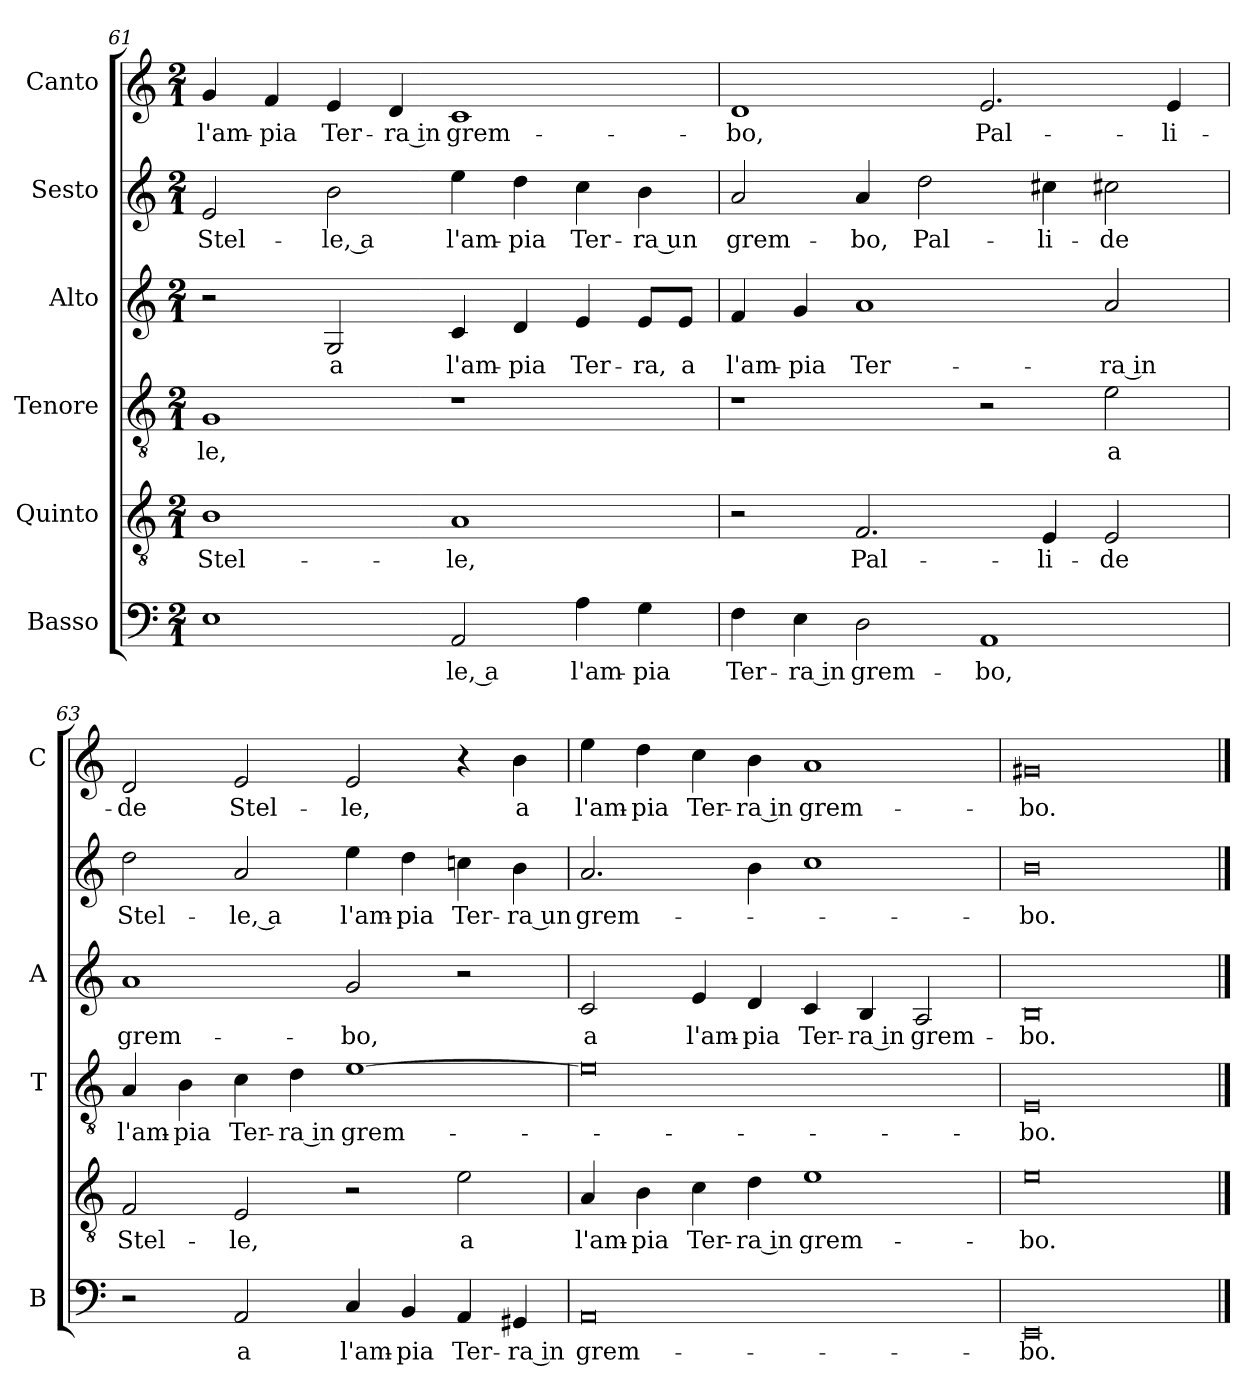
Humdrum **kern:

**kern	**text	**kern	**text	**kern	**text	**kern	**text	**kern	**text	**kern	**text
*part6	*part6	*part5	*part5	*part4	*part4	*part3	*part3	*part2	*part2	*part1	*part1
*staff6	*staff6	*staff5	*staff5	*staff4	*staff4	*staff3	*staff3	*staff2	*staff2	*staff1	*staff1
*I"Basso	*	*I"Quinto	*	*I"Tenore	*	*I"Alto	*	*I"Sesto	*	*I"Canto	*
*I'B	*	*	*	*I'T	*	*I'A	*	*	*	*I'C	*
*clefF4	*	*clefGv2	*	*clefGv2	*	*clefG2	*	*clefG2	*	*clefG2	*
*k[]	*	*k[]	*	*k[]	*	*k[]	*	*k[]	*	*k[]	*
*C:	*	*C:	*	*C:	*	*C:	*	*C:	*	*C:	*
*M2/1	*	*M2/1	*	*M2/1	*	*M2/1	*	*M2/1	*	*M2/1	*
=61	=61	=61	=61	=61	=61	=61	=61	=61	=61	=61	=61
1E	.	1B	Stel-	1G	-le,	2r	.	2e	Stel-	4g	l'am-
.	.	.	.	.	.	.	.	.	.	4f	-pia
.	.	.	.	.	.	2G	a	2b	-le, a	4e	Ter-
.	.	.	.	.	.	.	.	.	.	4d	-ra in
2AA	-le, a	1A	-le,	1r	.	4c	l'am-	4ee	l'am-	1c	grem-
.	.	.	.	.	.	4d	-pia	4dd	-pia	.	.
4A	l'am-	.	.	.	.	4e	Ter-	4cc	Ter-	.	.
4G	-pia	.	.	.	.	8eL	-ra,	4b	-ra un	.	.
.	.	.	.	.	.	8eJ	a	.	.	.	.
=62	=62	=62	=62	=62	=62	=62	=62	=62	=62	=62	=62
4F	Ter-	2r	.	1r	.	4f	l'am-	2a	grem-	1d	-bo,
4E	-ra in	.	.	.	.	4g	-pia	.	.	.	.
2D	grem-	2.F	Pal-	.	.	1a	Ter-	4a	-bo,	.	.
.	.	.	.	.	.	.	.	2dd	Pal-	.	.
1AA	-bo,	.	.	2r	.	.	.	.	.	2.e	Pal-
.	.	4E	-li-	.	.	.	.	4cc#X	-li-	.	.
.	.	2E	-de	2e	a	2a	-ra in	2cc#X	-de	.	.
.	.	.	.	.	.	.	.	.	.	4e	-li-
=63	=63	=63	=63	=63	=63	=63	=63	=63	=63	=63	=63
2r	.	2F	Stel-	4A	l'am-	1a	grem-	2dd	Stel-	2d	-de
.	.	.	.	4B	-pia	.	.	.	.	.	.
2AA	a	2E	-le,	4c	Ter-	.	.	2a	-le, a	2e	Stel-
.	.	.	.	4d	-ra in	.	.	.	.	.	.
4C	l'am-	2r	.	[1e	grem-	2g	-bo,	4ee	l'am-	2e	-le,
4BB	-pia	.	.	.	.	.	.	4dd	-pia	.	.
4AA	Ter-	2e	a	.	.	2r	.	4ccn	Ter-	4r	.
4GG#X	-ra in	.	.	.	.	.	.	4b	-ra un	4b	a
=64	=64	=64	=64	=64	=64	=64	=64	=64	=64	=64	=64
0AA	grem-	4A	l'am-	0e]	.	2c	a	2.a	grem-	4ee	l'am-
.	.	4B	-pia	.	.	.	.	.	.	4dd	-pia
.	.	4c	Ter-	.	.	4e	l'am-	.	.	4cc	Ter-
.	.	4d	-ra in	.	.	4d	-pia	4b	.	4b	-ra in
.	.	1e	grem-	.	.	4c	Ter-	1cc	.	1a	grem-
.	.	.	.	.	.	4B	-ra in	.	.	.	.
.	.	.	.	.	.	2A	grem-	.	.	.	.
=65	=65	=65	=65	=65	=65	=65	=65	=65	=65	=65	=65
0EE	-bo.	0e	-bo.	0E	-bo.	0B	-bo.	0b	-bo.	0g#X	-bo.
==	==	==	==	==	==	==	==	==	==	==	==
*-	*-	*-	*-	*-	*-	*-	*-	*-	*-	*-	*-
